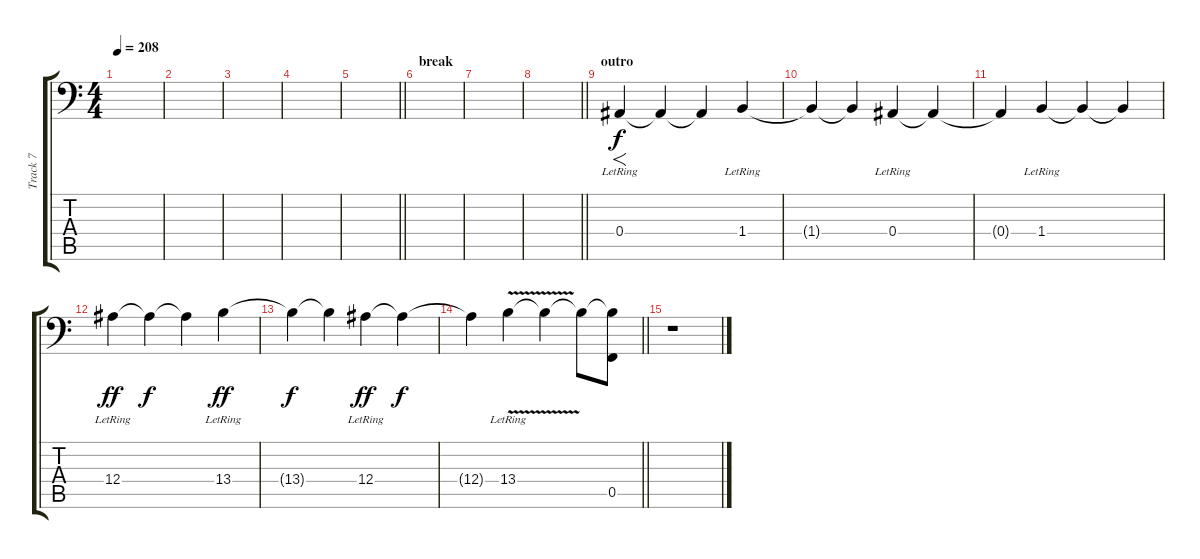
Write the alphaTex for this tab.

\track ("Track 7" "Track 7") {instrument churchorgan bank 7}
\staff {score tabs}
\tuning (C4 G3 Eb3 Bb2 F2 Bb1) {hide}
\ts (4 4)
\tempo 208
\clef f4
\ks c
|
|
|
|
\barLineRight lightlight
|
\section ("" "break")
|
|
\barLineRight lightlight
|
\section ("" "outro")
0.4{lr}.4{f} 0.4{t}.4 0.4{t}.4 1.4{lr}.4 |
1.4{t}.4 1.4{t}.4 0.4{lr}.4 0.4{t}.4 |
0.4{t}.4 1.4{lr}.4 1.4{t}.4 1.4{t}.4 |
12.4{lr}.4{dy ff} 12.4{t}.4{dy f} 12.4{t}.4 13.4{lr}.4{dy ff} |
13.4{t}.4{dy f} 13.4{t}.4 12.4{lr}.4{dy ff} 12.4{t}.4{dy f} |
\barLineRight lightlight
12.4{t}.4 13.4{v lr}.4 13.4{t}.4 13.4{t}.8 (13.4{t} 0.5).8 |
r.1
